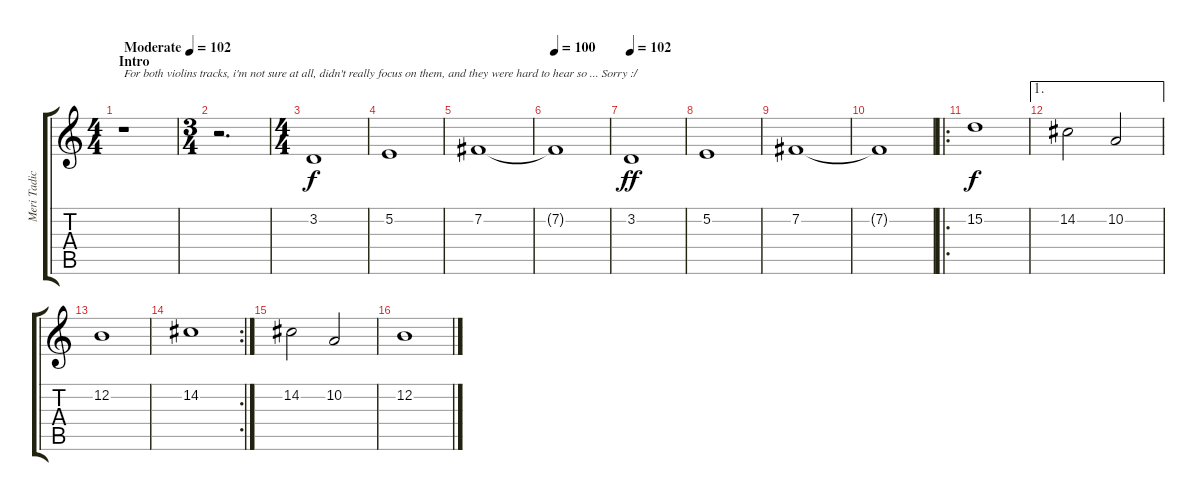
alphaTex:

\track ("Meri Tadic" "Meri Tadic") {instrument fiddle}
\staff {score tabs}
\tuning (E4 B3 G3 D3 A2 E2) {hide}
\ts (4 4)
\section ("" "Intro")
\tempo (102 "Moderate")
\clef g2
\ks c
r.1{txt "For both violins tracks, i'm not sure at all, didn't really focus on them, and they were hard to hear so ... Sorry :/" dy f instrument fiddle} |
\ts (3 4)
r.2{d} |
\ts (4 4)
3.2.1 |
5.2.1 |
7.2.1 |
\tempo 100
7.2{t}.1 |
\tempo 102
3.2.1{dy ff} |
5.2.1 |
7.2.1 |
7.2{t}.1 |
\ro
15.2.1{dy f} |
\ae 1
14.2.2 10.2.2 |
12.2.1 |
\rc 2
14.2.1 |
14.2.2 10.2.2 |
12.2.1
